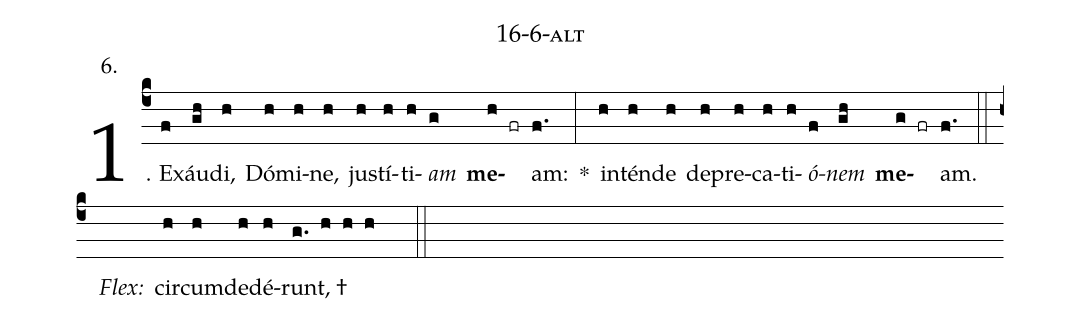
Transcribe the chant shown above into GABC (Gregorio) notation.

name: 16-6-alt;
annotation: 6.;
%%
(c4)1. Ex(f)áu(gh)di,(h) Dó(h)mi(h)ne,(h) jus(h)tí(h)ti(h)<i>am</i>(g) <b>me</b>(h fr)am:(f.) *(:) in(h)tén(h)de(h) de(h)pre(h)ca(h)ti(h)<i>ó</i>(f)<i>nem</i>(gh) <b>me</b>(g fr)am.(f.) (::)
<i>Flex:</i>()  cir(h)cum(h)de(h)dé(h)runt, †(g. h h h  ::)
